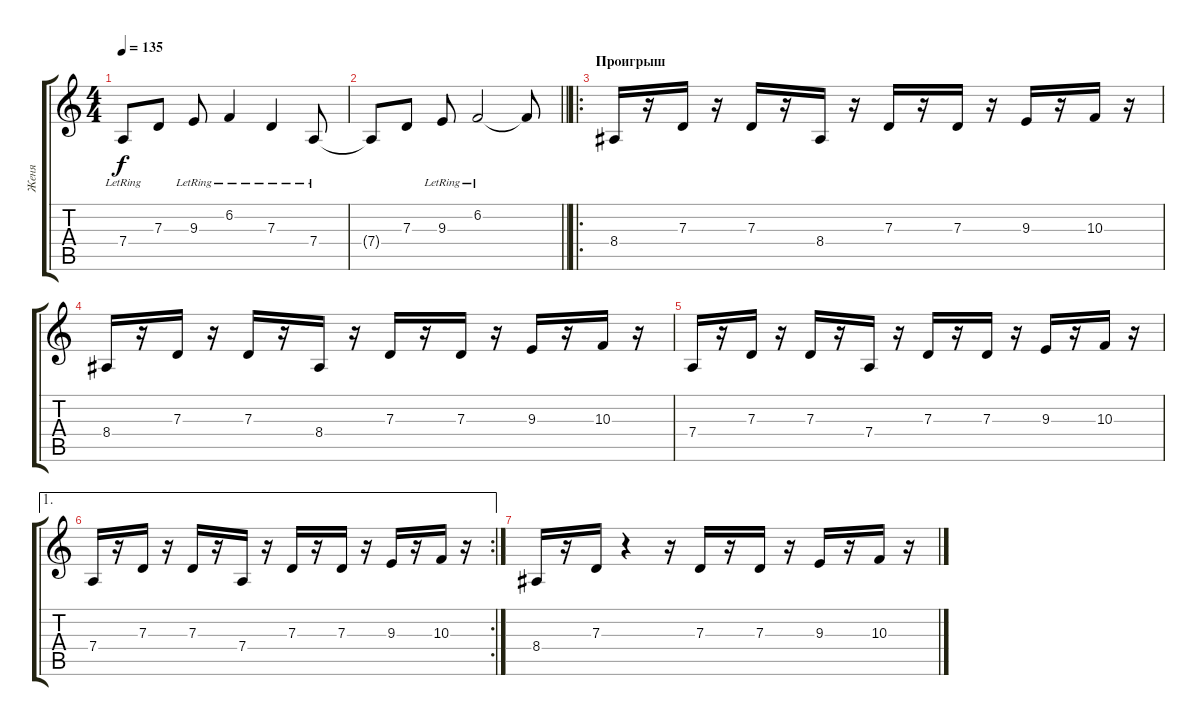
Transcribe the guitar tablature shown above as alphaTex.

\track ("Женя" "Женя") {instrument brightacousticpiano}
\staff {score tabs}
\tuning (E4 B3 G3 D3 A2 E2) {hide}
\ts (4 4)
\tempo 135
\clef g2
\ks c
7.4{lr}.8{dy f} 7.3.8 9.3{lr}.8 6.2{lr}.4 7.3{lr}.4 7.4{lr}.8 |
\barLineRight lightlight
7.4{t}.8 7.3.8 9.3{lr}.8 6.2{lr}.2 6.2{t}.8 |
\ro
\section ("" "Проигрыш")
8.4.16{volume 10 instrument blownbottle} r.16 7.3.16 r.16 7.3.16 r.16 8.4.16 r.16 7.3.16 r.16 7.3.16 r.16 9.3.16 r.16 10.3.16 r.16 |
8.4.16 r.16 7.3.16 r.16 7.3.16 r.16 8.4.16 r.16 7.3.16 r.16 7.3.16 r.16 9.3.16 r.16 10.3.16 r.16 |
7.4.16 r.16 7.3.16 r.16 7.3.16 r.16 7.4.16 r.16 7.3.16 r.16 7.3.16 r.16 9.3.16 r.16 10.3.16 r.16 |
\ae 1
\rc 2
7.4.16 r.16 7.3.16 r.16 7.3.16 r.16 7.4.16 r.16 7.3.16 r.16 7.3.16 r.16 9.3.16 r.16 10.3.16 r.16 |
8.4.16 r.16 7.3.16 r.4 r.16 7.3.16 r.16 7.3.16 r.16 9.3.16 r.16 10.3.16 r.16
